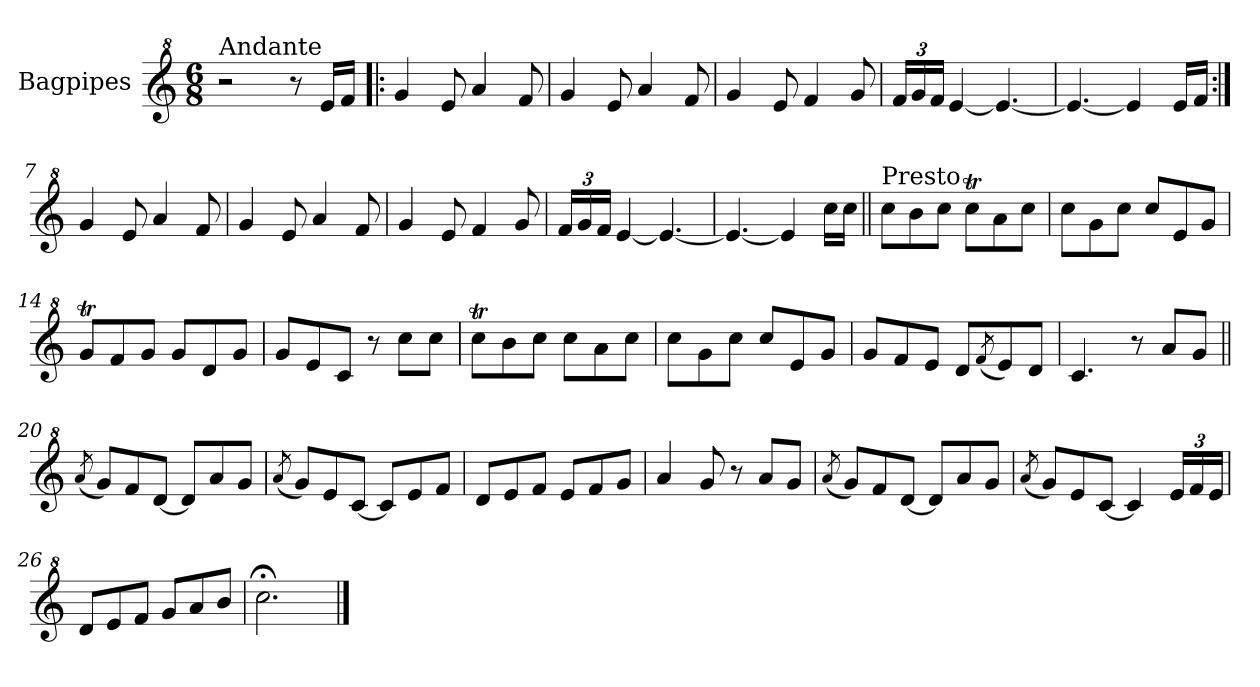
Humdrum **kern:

**kern
*part1
*staff1
*I"Bagpipes
*I'Bag
*clefG^2
*k[]
*C:
*M6/8
=1
!LO:TX:a:t=Andante
2r
8r
16ee/LL
16ff/JJ
=2!|:
4gg/
8ee/
4aa/
8ff/
=3
4gg/
8ee/
4aa/
8ff/
=4
4gg/
8ee/
4ff/
8gg/
=5
*Xbrackettup
24ff/LL
24gg/
24ff/JJ
[4ee/
4.ee/_
=6
4.ee/_
4ee/]
16ee/LL
16ff/JJ
=7:|!
4gg/
8ee/
4aa/
8ff/
=8
4gg/
8ee/
4aa/
8ff/
!!LO:LB:g=z
=9
4gg/
8ee/
4ff/
8gg/
=10
24ff/LL
24gg/
24ff/JJ
[4ee/
4.ee/_
=11
4.ee/_
4ee/]
16ccc\LL
16ccc\JJ
=12||
!LO:TX:a:t=Presto
8ccc\L
8bb\
8ccc\J
8cccT\L
8aa\
8ccc\J
=13
8ccc\L
8gg\
8ccc\J
8ccc/L
8ee/
8gg/J
=14
8ggT/L
8ff/
8gg/J
8gg/L
8dd/
8gg/J
=15
8gg/L
8ee/
8cc/J
8r
8ccc\L
8ccc\J
=16
8cccT\L
8bb\
8ccc\J
8ccc\L
8aa\
8ccc\J
!!LO:LB:g=z
=17
8ccc\L
8gg\
8ccc\J
8ccc/L
8ee/
8gg/J
=18
8gg/L
8ff/
8ee/J
8dd/L
(8qff/
8ee/)
8dd/J
=19
4.cc/
8r
8aa/L
8gg/J
=20||
(8qaa/
8gg/L)
8ff/
[8dd/J
8dd/L]
8aa/
8gg/J
=21
(8qaa/
8gg/L)
8ee/
[8cc/J
8cc/L]
8ee/
8ff/J
=22
8dd/L
8ee/
8ff/J
8ee/L
8ff/
8gg/J
=23
4aa/
8gg/
8r
8aa/L
8gg/J
!!LO:LB:g=z
=24
(8qaa/
8gg/L)
8ff/
[8dd/J
8dd/L]
8aa/
8gg/J
=25
(8qaa/
8gg/L)
8ee/
[8cc/J
4cc/]
24ee/LL
24ff/
24ee/JJ
=26
8dd/L
8ee/
8ff/J
8gg/L
8aa/
8bb/J
=27
2.ccc;<\
==
*-
